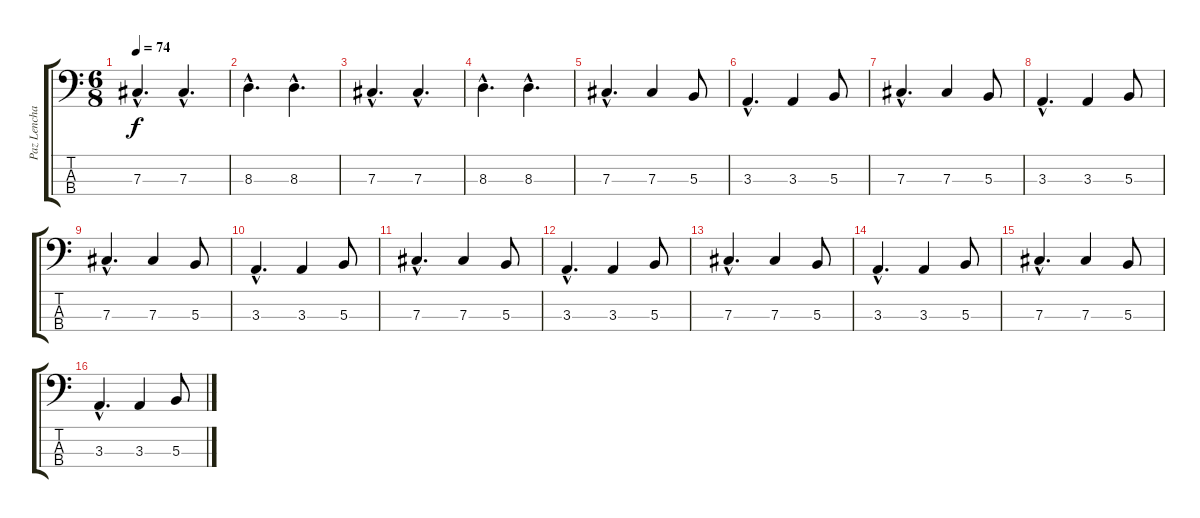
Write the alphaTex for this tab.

\track ("Paz Lenchantin - Bass" "Paz Lencha") {instrument electricbasspick}
\staff {score tabs}
\tuning (E2 B1 Gb1 Db1) {hide}
\ts (6 8)
\tempo 74
\clef f4
\ks c
7.3{hac}.4{d dy f instrument electricbasspick} 7.3{hac}.4{d} |
8.3{hac}.4{d} 8.3{hac}.4{d} |
7.3{hac}.4{d} 7.3{hac}.4{d} |
8.3{hac}.4{d} 8.3{hac}.4{d} |
7.3{hac}.4{d} 7.3.4 5.3.8 |
3.3{hac}.4{d} 3.3.4 5.3.8 |
7.3{hac}.4{d} 7.3.4 5.3.8 |
3.3{hac}.4{d} 3.3.4 5.3.8 |
7.3{hac}.4{d} 7.3.4 5.3.8 |
3.3{hac}.4{d} 3.3.4 5.3.8 |
7.3{hac}.4{d} 7.3.4 5.3.8 |
3.3{hac}.4{d} 3.3.4 5.3.8 |
7.3{hac}.4{d} 7.3.4 5.3.8 |
3.3{hac}.4{d} 3.3.4 5.3.8 |
7.3{hac}.4{d} 7.3.4 5.3.8 |
3.3{hac}.4{d} 3.3.4 5.3.8
